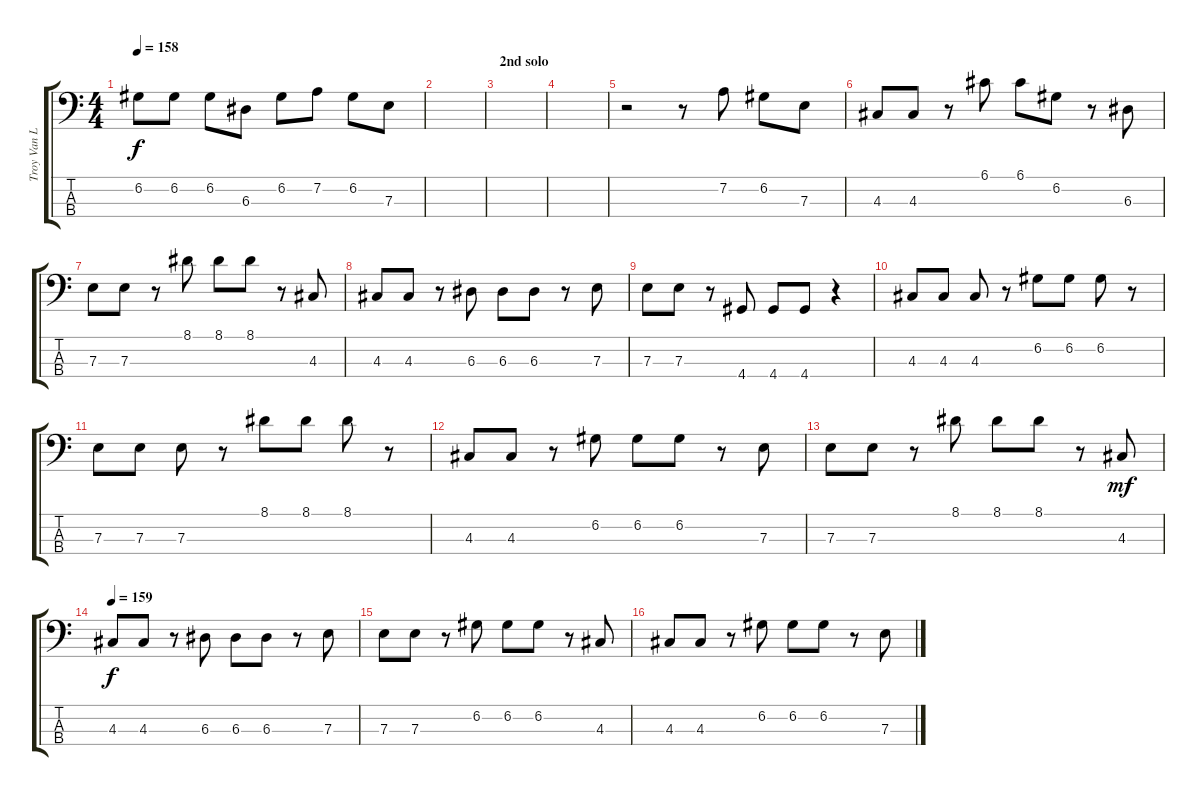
\track ("Troy Van Leeuwen - bass" "Troy Van L") {instrument electricbasspick}
\staff {score tabs}
\tuning (G2 D2 A1 E1) {hide}
\ts (4 4)
\tempo 158
\clef f4
\ks c
6.2.8{dy f} 6.2.8 6.2.8 6.3.8 6.2.8 7.2.8 6.2.8 7.3.8 |
|
\section ("" "2nd solo")
|
|
r.2 r.8 7.2.8 6.2.8 7.3.8 |
4.3.8 4.3.8 r.8 6.1.8 6.1.8 6.2.8 r.8 6.3.8 |
7.3.8 7.3.8 r.8 8.1.8 8.1.8 8.1.8 r.8 4.3.8 |
4.3.8 4.3.8 r.8 6.3.8 6.3.8 6.3.8 r.8 7.3.8 |
7.3.8 7.3.8 r.8 4.4.8 4.4.8 4.4.8 r.4 |
4.3.8 4.3.8 4.3.8 r.8 6.2.8 6.2.8 6.2.8 r.8 |
7.3.8 7.3.8 7.3.8 r.8 8.1.8 8.1.8 8.1.8 r.8 |
4.3.8 4.3.8 r.8 6.2.8 6.2.8 6.2.8 r.8 7.3.8 |
7.3.8 7.3.8 r.8 8.1.8 8.1.8 8.1.8 r.8 4.3.8{dy mf} |
\tempo 159
4.3.8{dy f} 4.3.8 r.8 6.3.8 6.3.8 6.3.8 r.8 7.3.8 |
7.3.8 7.3.8 r.8 6.2.8 6.2.8 6.2.8 r.8 4.3.8 |
4.3.8 4.3.8 r.8 6.2.8 6.2.8 6.2.8 r.8 7.3.8
